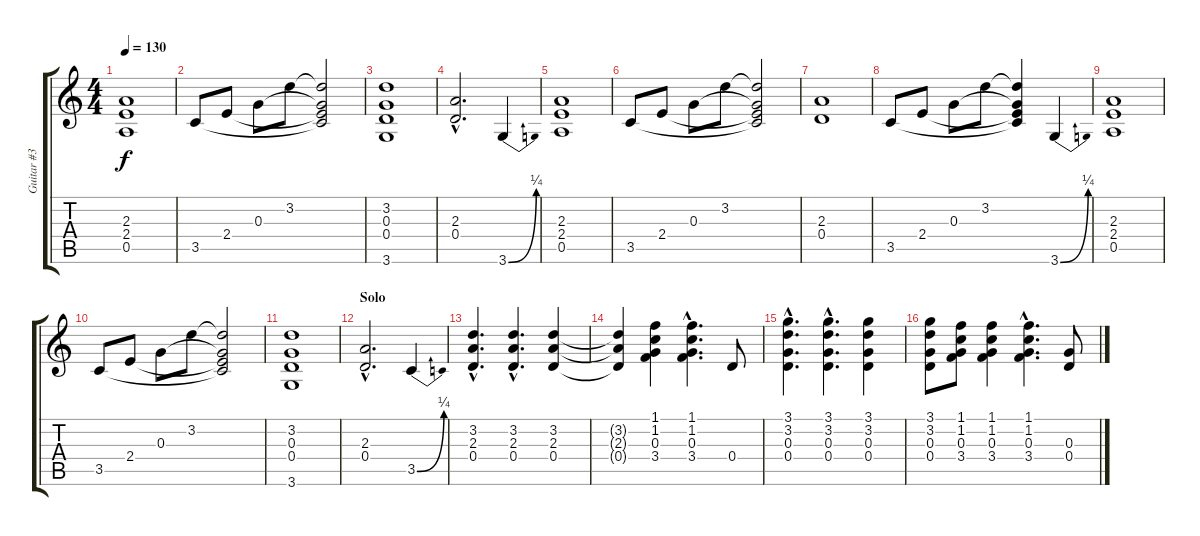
\track ("Guitar #3 - Rhythm" "Guitar #3 ") {instrument distortionguitar}
\staff {score tabs}
\tuning (E4 B3 G3 D3 A2 E2) {hide}
\ts (4 4)
\tempo 130
\clef g2
\ks c
(2.3 2.4 0.5).1{dy f} |
3.5.8 2.4.8 0.3.8 3.2.8 (3.2{t} 0.3{t} 2.4{t} 3.5{t}).2 |
(3.2 0.3 0.4 3.6).1 |
(2.3{hac} 0.4{hac}).2{d} 3.6{be (bend 0 0 60 1)}.4 |
(2.3 2.4 0.5).1 |
3.5.8 2.4.8 0.3.8 3.2.8 (3.2{t} 0.3{t} 2.4{t} 3.5{t}).2 |
(2.3 0.4).1 |
3.5.8 2.4.8 0.3.8 3.2.8 (3.2{t} 0.3{t} 2.4{t} 3.5{t}).4 3.6{be (bend 0 0 60 1)}.4 |
(2.3 2.4 0.5).1 |
3.5.8 2.4.8 0.3.8 3.2.8 (3.2{t} 0.3{t} 2.4{t} 3.5{t}).2 |
(3.2 0.3 0.4 3.6).1 |
\section ("" "Solo")
(2.3{hac} 0.4{hac}).2{d} 3.5{be (bend 0 0 60 1)}.4 |
(3.2{hac} 2.3{hac} 0.4{hac}).4{d} (3.2{hac} 2.3{hac} 0.4{hac}).4{d} (3.2 2.3 0.4).4 |
(3.2{t} 2.3{t} 0.4{t}).4 (1.1 1.2 0.3 3.4).4 (1.1{hac} 1.2{hac} 0.3{hac} 3.4{hac}).4{d} 0.4.8 |
(3.1{hac} 3.2{hac} 0.3{hac} 0.4{hac}).4{d} (3.1{hac} 3.2{hac} 0.3{hac} 0.4{hac}).4{d} (3.1 3.2 0.3 0.4).4 |
(3.1 3.2 0.3 0.4).8 (1.1 1.2 0.3 3.4).8 (1.1 1.2 0.3 3.4).4 (1.1{hac} 1.2{hac} 0.3{hac} 3.4{hac}).4{d} (0.3 0.4).8
